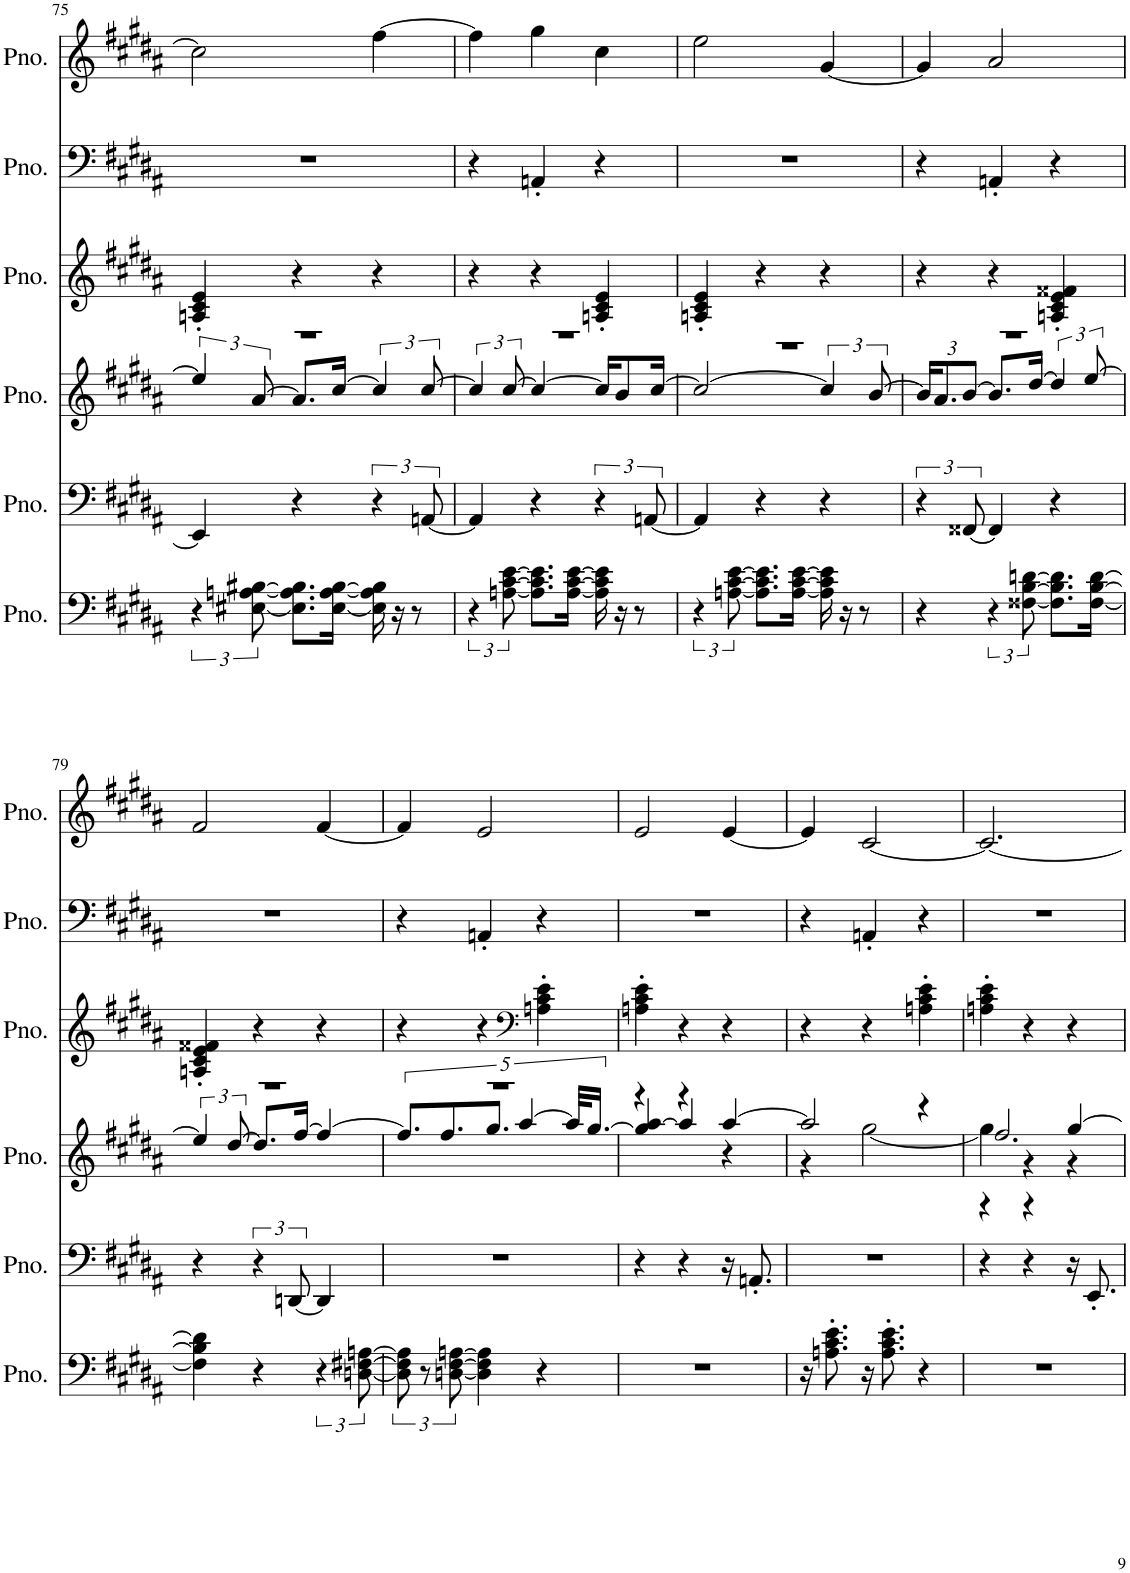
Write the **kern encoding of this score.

**kern	**kern	**kern	**kern	**kern	**kern
*part6	*part5	*part4	*part3	*part2	*part1
*staff6	*staff5	*staff4	*staff3	*staff2	*staff1
*I"Piano	*I"Piano	*I"Piano	*I"Piano	*I"Piano	*I"Piano
*I'Pno.	*I'Pno.	*I'Pno.	*I'Pno.	*I'Pno.	*I'Pno.
!!LO:PB:g=z
*clefF4	*clefF4	*clefG2	*clefG2	*clefF4	*clefG2
*k[f#c#g#d#a#]	*k[f#c#g#d#a#]	*k[f#c#g#d#a#]	*k[f#c#g#d#a#]	*k[f#c#g#d#a#]	*k[f#c#g#d#a#]
*M3/4	*M3/4	*M3/4	*M3/4	*M3/4	*M3/4
=75	=75	=75	=75	=75	=75
*	*	*^	*	*	*
6r	4EE#/]	2.r	6ee/]	4An/' 4c#/' 4e/'	2.r	2cc#\]
[12E#X\ [12An\ [12B#X\	.	.	[12a#/	.	.	.
8.E#\] 8.A\] 8.B#\]L	4r	.	8.a#/L]	4r	.	.
[16E#\ [16A\ [16B#\Jk	.	.	[16cc#/Jk	.	.	.
16E#\] 16A\] 16B#\]	6r	.	4cc#/]	4r	.	[4ff#\
16r	.	.	.	.	.	.
8r	.	.	.	.	.	.
.	[12AAn/	.	.	.	.	.
=76	=76	=76	=76	=76	=76	=76
6r	4AA/]	2.r	4cc#/]	4r	4r	4ff#\]
[12An\ [12c#\ [12e\	.	.	.	.	.	.
8.A\] 8.c#\] 8.e\]L	4r	.	4cc#/_	4r	4AAn'/	4gg#\
[16A\ [16c#\ [16e\Jk	.	.	.	.	.	.
16A\] 16c#\] 16e\]	6r	.	16cc#/KL]	4An/' 4c#/' 4e/'	4r	4cc#\
16r	.	.	8b/	.	.	.
8r	.	.	.	.	.	.
.	[12AAn/	.	.	.	.	.
.	.	.	[16cc#/Jk	.	.	.
=77	=77	=77	=77	=77	=77	=77
6r	4AA/]	2.r	2cc#/_	4An/' 4c#/' 4e/'	2.r	2ee\
[12An\ [12c#\ [12e\	.	.	.	.	.	.
8.A\] 8.c#\] 8.e\]L	4r	.	.	4r	.	.
[16A\ [16c#\ [16e\Jk	.	.	.	.	.	.
16A\] 16c#\] 16e\]	4r	.	6cc#/]	4r	.	[4g#/
16r	.	.	.	.	.	.
8r	.	.	.	.	.	.
.	.	.	[12b/	.	.	.
=78	=78	=78	=78	=78	=78	=78
*	*	*	*Xbrackettup	*	*	*
4r	6r	2.r	24b/KL]	4r	4r	4g#/]
.	.	.	12.a#/	.	.	.
.	[12FF##X/	.	[12b/J	.	.	.
6r	4FF##/]	.	8.b/L]	4r	4AAn'/	2a#/
[12F##X\ [12B\ [12dn\	.	.	.	.	.	.
.	.	.	[16dd#/Jk	.	.	.
*	*	*	*brackettup	*	*	*
8.F##\] 8.B\] 8.d\]L	4r	.	6dd#/]	4An/' 4c#/' 4e/' 4f##X/'	4r	.
.	.	.	[12ee/	.	.	.
[16F##\ [16B\ [16d\Jk	.	.	.	.	.	.
!!LO:LB:g=z
=79	=79	=79	=79	=79	=79	=79
4F##\] 4B\] 4d\]	4r	2.r	6ee/]	4An/' 4c#/' 4e/' 4f##X/'	2.r	2f#/
.	.	.	[12dd#/	.	.	.
4r	6r	.	8.dd#/L]	4r	.	.
.	[12DDn/	.	.	.	.	.
.	.	.	[16ff#/Jk	.	.	.
6r	4DD/]	.	4ff#/_	4r	.	[4f#/
[12Dn\ [12F#X\ [12An\	.	.	.	.	.	.
=80	=80	=80	=80	=80	=80	=80
12D\] 12F#\] 12A\]	2.r	2.r	10.ff#/L]	4r	4r	4f#/]
12r	.	.	.	.	.	.
.	.	.	10.ff#/	.	.	.
[12Dn\ [12F#\ [12An\	.	.	.	.	.	.
4D\] 4F#\] 4A\]	.	.	.	4r	4AAn'/	2e/
.	.	.	10.gg#/J	.	.	.
.	.	.	[20aa#/	.	.	.
*	*	*	*	*clefF4	*	*
4r	.	.	10.aa#/_	4An\' 4c#\' 4e\'	4r	.
.	.	.	40aa#/KLL]	.	.	.
.	.	.	[20.gg#/JJ	.	.	.
=81	=81	=81	=81	=81	=81	=81
2.r	4r	4r	4gg#/] [4aa#/	4An\' 4c#\' 4e\'	2.r	2e/
.	4r	4r	4aa#/]	4r	.	.
.	16r	[4aa#/	4r	4r	.	[4e/
.	8.AAn'/	.	.	.	.	.
=82	=82	=82	=82	=82	=82	=82
16r	2.r	2aa#/]	4r	4r	4r	4e/]
8.An\' 8.c#\' 8.e\'	.	.	.	.	.	.
16r	.	.	[2gg#\	4r	4AAn'/	[2c#/
8.A\' 8.c#\' 8.e\'	.	.	.	.	.	.
4r	.	4r	.	4An\' 4c#\' 4e\'	4r	.
=83	=83	=83	=83	=83	=83	=83
*	*	*	*^	*	*	*
2.r	4r	2.ff#/	4gg#\]	4r	4An\' 4c#\' 4e\'	2.r	2.c#/_
.	4r	.	4r	4r	4r	.	.
.	16r	.	4r	[4gg#/	4r	.	.
.	8.EE'/	.	.	.	.	.	.
*	*	*v	*v	*v	*	*	*
=	=	=	=	=	=
*-	*-	*-	*-	*-	*-
